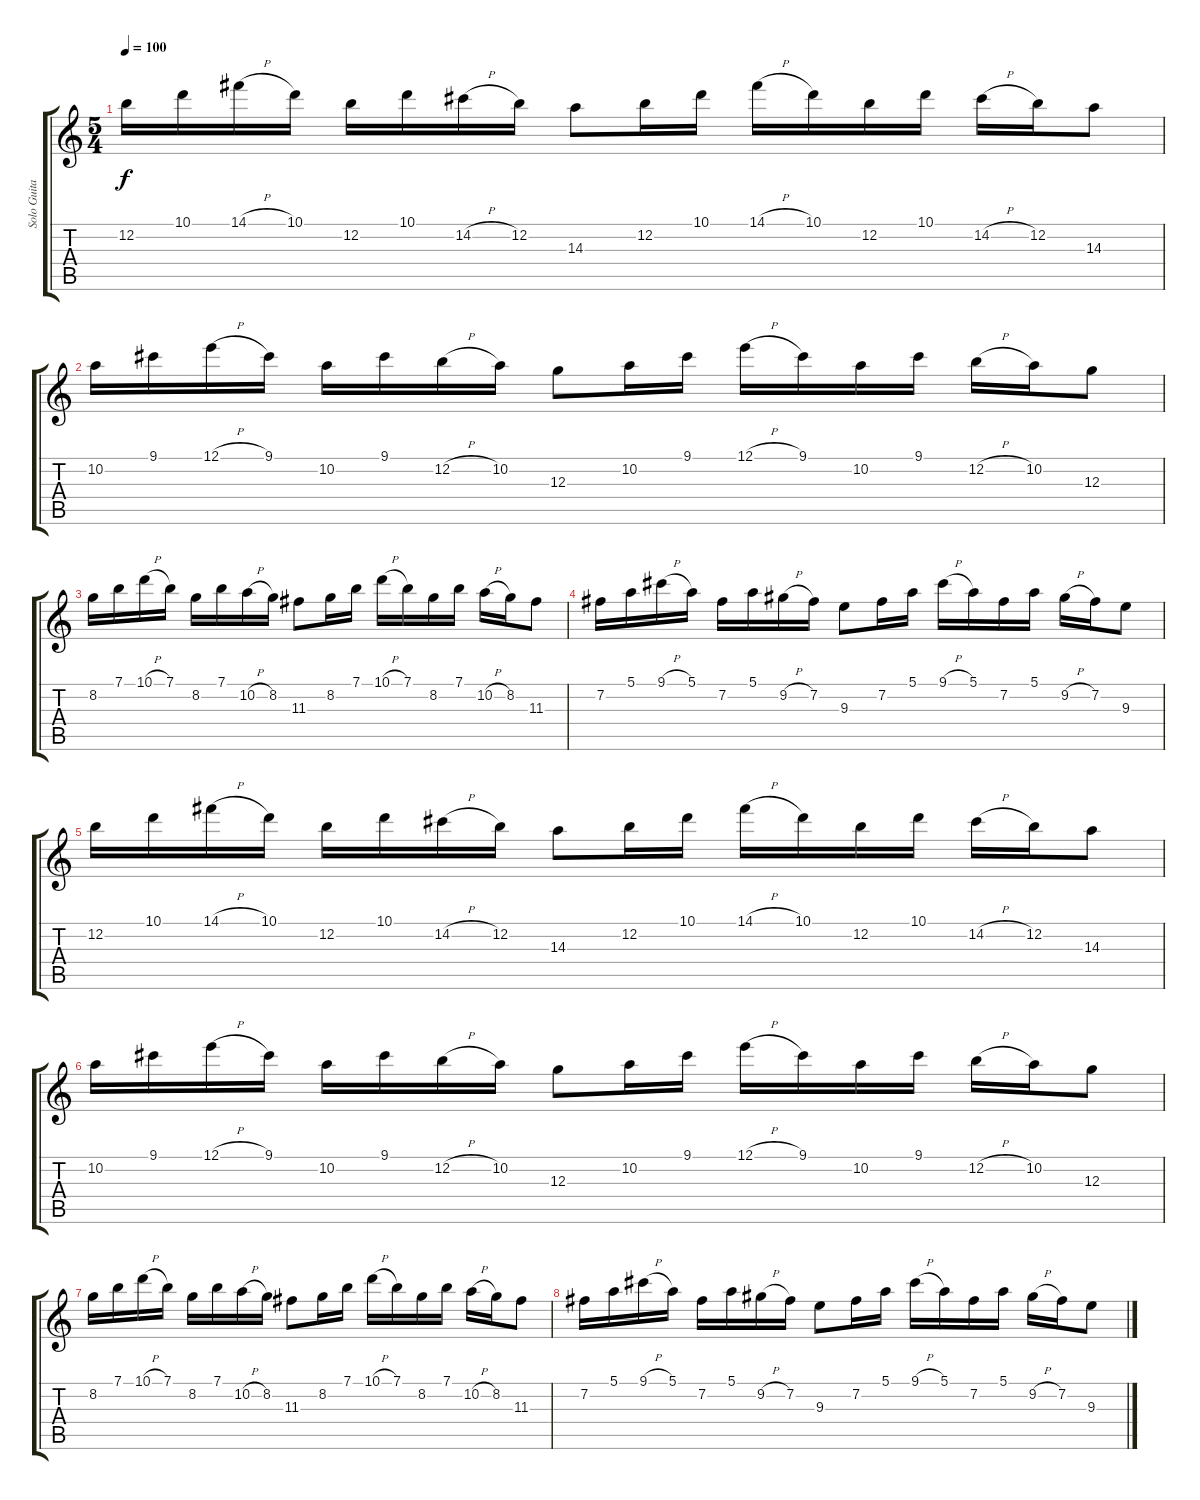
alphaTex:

\track ("Solo Guitar 1" "Solo Guita") {instrument overdrivenguitar}
\staff {score tabs}
\tuning (E4 B3 G3 D3 A2 E2) {hide}
\ts (5 4)
\tempo 100
\clef g2
\ks c
12.2.16{dy f} 10.1.16 14.1{h}.16 10.1.16 12.2.16 10.1.16 14.2{h}.16 12.2.16 14.3.8 12.2.16 10.1.16 14.1{h}.16 10.1.16 12.2.16 10.1.16 14.2{h}.16 12.2.16 14.3.8 |
10.2.16 9.1.16 12.1{h}.16 9.1.16 10.2.16 9.1.16 12.2{h}.16 10.2.16 12.3.8 10.2.16 9.1.16 12.1{h}.16 9.1.16 10.2.16 9.1.16 12.2{h}.16 10.2.16 12.3.8 |
8.2.16 7.1.16 10.1{h}.16 7.1.16 8.2.16 7.1.16 10.2{h}.16 8.2.16 11.3.8 8.2.16 7.1.16 10.1{h}.16 7.1.16 8.2.16 7.1.16 10.2{h}.16 8.2.16 11.3.8 |
7.2.16 5.1.16 9.1{h}.16 5.1.16 7.2.16 5.1.16 9.2{h}.16 7.2.16 9.3.8 7.2.16 5.1.16 9.1{h}.16 5.1.16 7.2.16 5.1.16 9.2{h}.16 7.2.16 9.3.8 |
12.2.16 10.1.16 14.1{h}.16 10.1.16 12.2.16 10.1.16 14.2{h}.16 12.2.16 14.3.8 12.2.16 10.1.16 14.1{h}.16 10.1.16 12.2.16 10.1.16 14.2{h}.16 12.2.16 14.3.8 |
10.2.16 9.1.16 12.1{h}.16 9.1.16 10.2.16 9.1.16 12.2{h}.16 10.2.16 12.3.8 10.2.16 9.1.16 12.1{h}.16 9.1.16 10.2.16 9.1.16 12.2{h}.16 10.2.16 12.3.8 |
8.2.16 7.1.16 10.1{h}.16 7.1.16 8.2.16 7.1.16 10.2{h}.16 8.2.16 11.3.8 8.2.16 7.1.16 10.1{h}.16 7.1.16 8.2.16 7.1.16 10.2{h}.16 8.2.16 11.3.8 |
7.2.16 5.1.16 9.1{h}.16 5.1.16 7.2.16 5.1.16 9.2{h}.16 7.2.16 9.3.8 7.2.16 5.1.16 9.1{h}.16 5.1.16 7.2.16 5.1.16 9.2{h}.16 7.2.16 9.3.8
